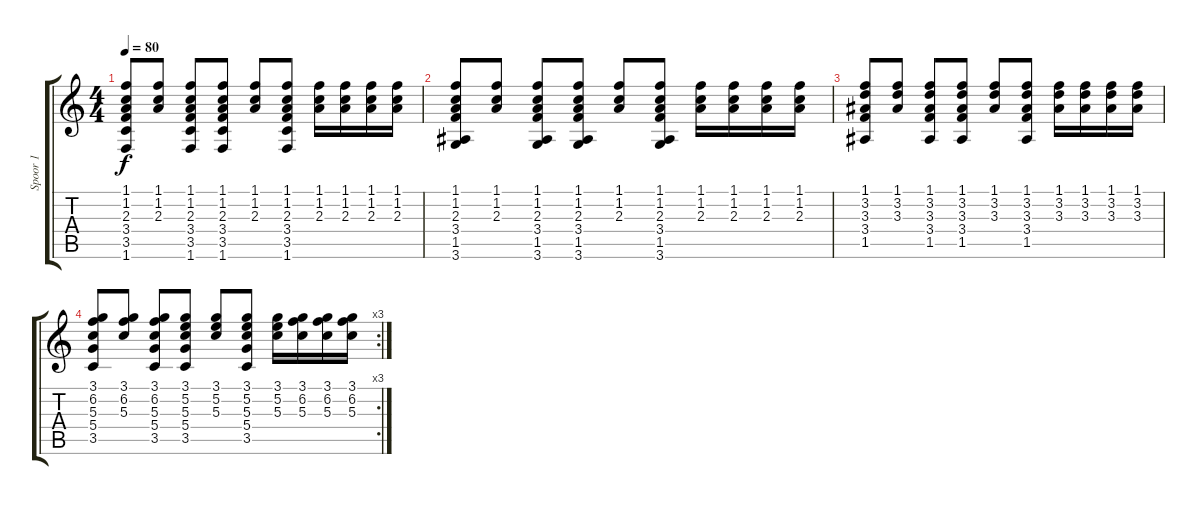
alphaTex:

\track ("Spoor 1" "Spoor 1") {instrument acousticguitarnylon}
\staff {score tabs}
\tuning (E4 B3 G3 D3 A2 E2) {hide}
\ts (4 4)
\tempo 80
\clef g2
\ks c
(1.1 1.2 2.3 3.4 3.5 1.6).8{dy f} (1.1 1.2 2.3).8 (1.1 1.2 2.3 3.4 3.5 1.6).8 (1.1 1.2 2.3 3.4 3.5 1.6).8 (1.1 1.2 2.3).8 (1.1 1.2 2.3 3.4 3.5 1.6).8 (1.1 1.2 2.3).16 (1.1 1.2 2.3).16 (1.1 1.2 2.3).16 (1.1 1.2 2.3).16 |
(1.1 1.2 2.3 3.4 1.5 3.6).8 (1.1 1.2 2.3).8 (1.1 1.2 2.3 3.4 1.5 3.6).8 (1.1 1.2 2.3 3.4 1.5 3.6).8 (1.1 1.2 2.3).8 (1.1 1.2 2.3 3.4 1.5 3.6).8 (1.1 1.2 2.3).16 (1.1 1.2 2.3).16 (1.1 1.2 2.3).16 (1.1 1.2 2.3).16 |
(1.1 3.2 3.3 3.4 1.5).8 (1.1 3.2 3.3).8 (1.1 3.2 3.3 3.4 1.5).8 (1.1 3.2 3.3 3.4 1.5).8 (1.1 3.2 3.3).8 (1.1 3.2 3.3 3.4 1.5).8 (1.1 3.2 3.3).16 (1.1 3.2 3.3).16 (1.1 3.2 3.3).16 (1.1 3.2 3.3).16 |
\rc 3
(3.1 6.2 5.3 5.4 3.5).8 (3.1 6.2 5.3).8 (3.1 6.2 5.3 5.4 3.5).8 (3.1 5.2 5.3 5.4 3.5).8 (3.1 5.2 5.3).8 (3.1 5.2 5.3 5.4 3.5).8 (3.1 5.2 5.3).16 (3.1 6.2 5.3).16 (3.1 6.2 5.3).16 (3.1 6.2 5.3).16
